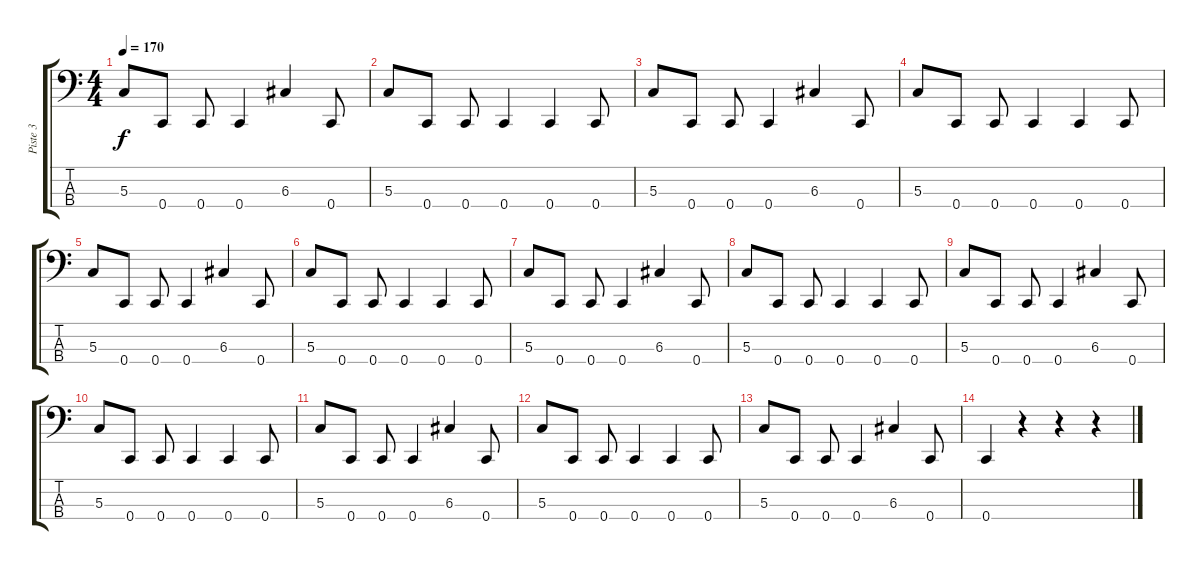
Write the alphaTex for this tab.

\track ("Piste 3" "Piste 3") {instrument electricbassfinger}
\staff {score tabs}
\tuning (F2 C2 G1 C1) {hide}
\ts (4 4)
\tempo 170
\clef f4
\ks c
5.3.8{dy f} 0.4.8 0.4.8 0.4.4 6.3.4 0.4.8 |
5.3.8 0.4.8 0.4.8 0.4.4 0.4.4 0.4.8 |
5.3.8 0.4.8 0.4.8 0.4.4 6.3.4 0.4.8 |
5.3.8 0.4.8 0.4.8 0.4.4 0.4.4 0.4.8 |
5.3.8 0.4.8 0.4.8 0.4.4 6.3.4 0.4.8 |
5.3.8 0.4.8 0.4.8 0.4.4 0.4.4 0.4.8 |
5.3.8 0.4.8 0.4.8 0.4.4 6.3.4 0.4.8 |
5.3.8 0.4.8 0.4.8 0.4.4 0.4.4 0.4.8 |
5.3.8 0.4.8 0.4.8 0.4.4 6.3.4 0.4.8 |
5.3.8 0.4.8 0.4.8 0.4.4 0.4.4 0.4.8 |
5.3.8 0.4.8 0.4.8 0.4.4 6.3.4 0.4.8 |
5.3.8 0.4.8 0.4.8 0.4.4 0.4.4 0.4.8 |
5.3.8 0.4.8 0.4.8 0.4.4 6.3.4 0.4.8 |
0.4.4 r.4 r.4 r.4
